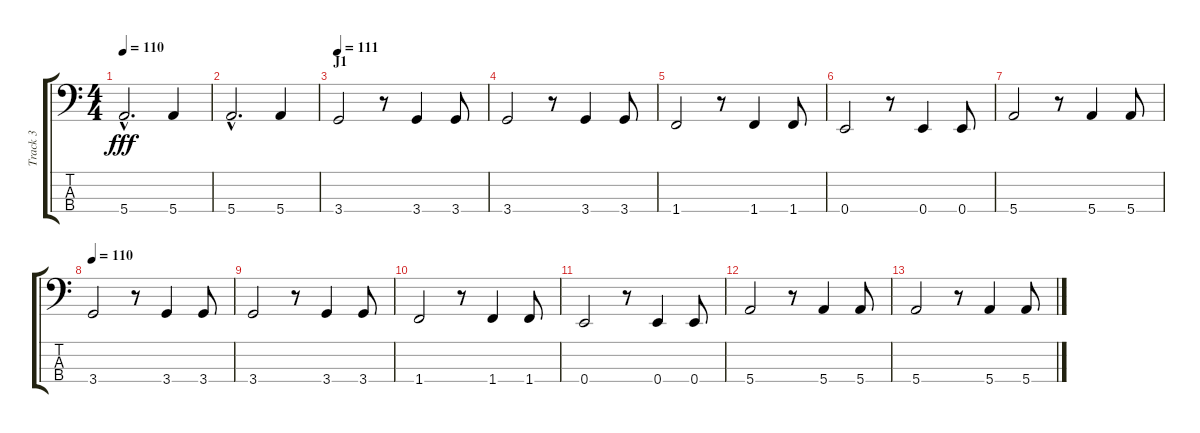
\track ("Track 3" "Track 3") {instrument electricbassfinger}
\staff {score tabs}
\tuning (G2 D2 A1 E1) {hide}
\ts (4 4)
\tempo 110
\clef f4
\ks c
5.4{hac}.2{d dy fff} 5.4.4 |
5.4{hac}.2{d} 5.4.4 |
\section ("" "J1")
\tempo 111
3.4.2 r.8 3.4.4 3.4.8 |
3.4.2 r.8 3.4.4 3.4.8 |
1.4.2 r.8 1.4.4 1.4.8 |
0.4.2 r.8 0.4.4 0.4.8 |
5.4.2 r.8 5.4.4 5.4.8 |
\tempo 110
3.4.2 r.8 3.4.4 3.4.8 |
3.4.2 r.8 3.4.4 3.4.8 |
1.4.2 r.8 1.4.4 1.4.8 |
0.4.2 r.8 0.4.4 0.4.8 |
5.4.2 r.8 5.4.4 5.4.8 |
5.4.2 r.8 5.4.4 5.4.8
